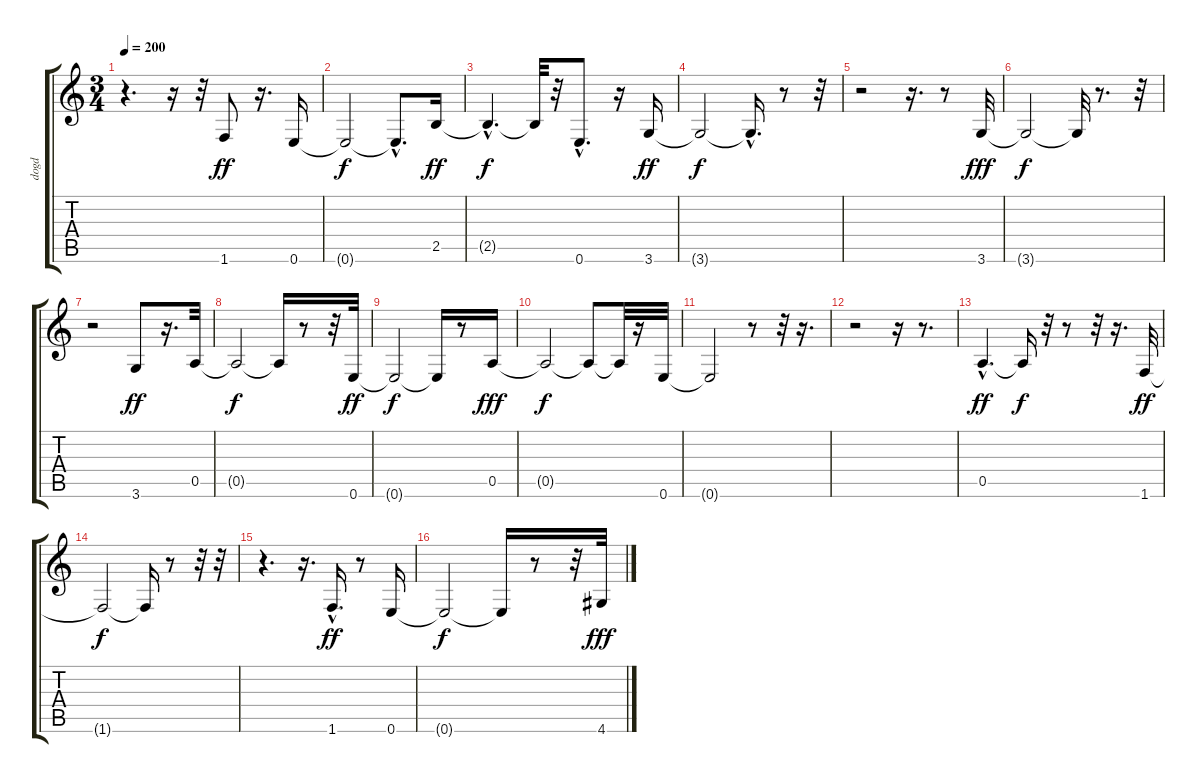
\track ("dogd" "dogd") {instrument acousticbass}
\staff {score tabs}
\tuning (E4 B3 G3 D3 A2 E2) {hide}
\ts (3 4)
\tempo 200
\clef g2
\ks c
r.4{d dy f} r.16 r.32 1.6.8{dy ff} r.16{d} 0.6.16 |
0.6{t}.2{dy f} 0.6{hac t}.8{d} 2.5.16{dy ff} |
2.5{hac t}.4{d dy f} 2.5{t}.32 r.32 0.6{hac}.8{d} r.16 3.6.16{dy ff} |
3.6{t}.2{dy f} 3.6{hac t}.16{d} r.8 r.32 |
r.2 r.16{d} r.8 3.6.32{dy fff} |
3.6{t}.2{dy f} 3.6{t}.32 r.8{d} r.32 |
r.2 3.6.8{dy ff} r.16{d} 0.5.32 |
0.5{t}.2{dy f} 0.5{t}.16 r.8 r.32 0.6.32{dy ff} |
0.6{t}.2{dy f} 0.6{t}.16 r.8 0.5.16{dy fff} |
0.5{t}.2{dy f} 0.5{t}.8 0.5{t}.32 r.16 0.6.32 |
0.6{t}.2 r.8 r.32 r.16{d} |
r.2 r.16 r.8{d} |
0.5{hac}.4{d dy ff} 0.5{t}.16{dy f} r.32 r.8 r.32 r.16{d} 1.6.32{dy ff} |
1.6{t}.2{dy f} 1.6{t}.16 r.8 r.32 r.32 |
r.4{d} r.16{d} 1.6{hac}.16{d dy ff} r.8 0.6.16 |
0.6{t}.2{dy f} 0.6{t}.16 r.8 r.32 4.6.32{dy fff}
